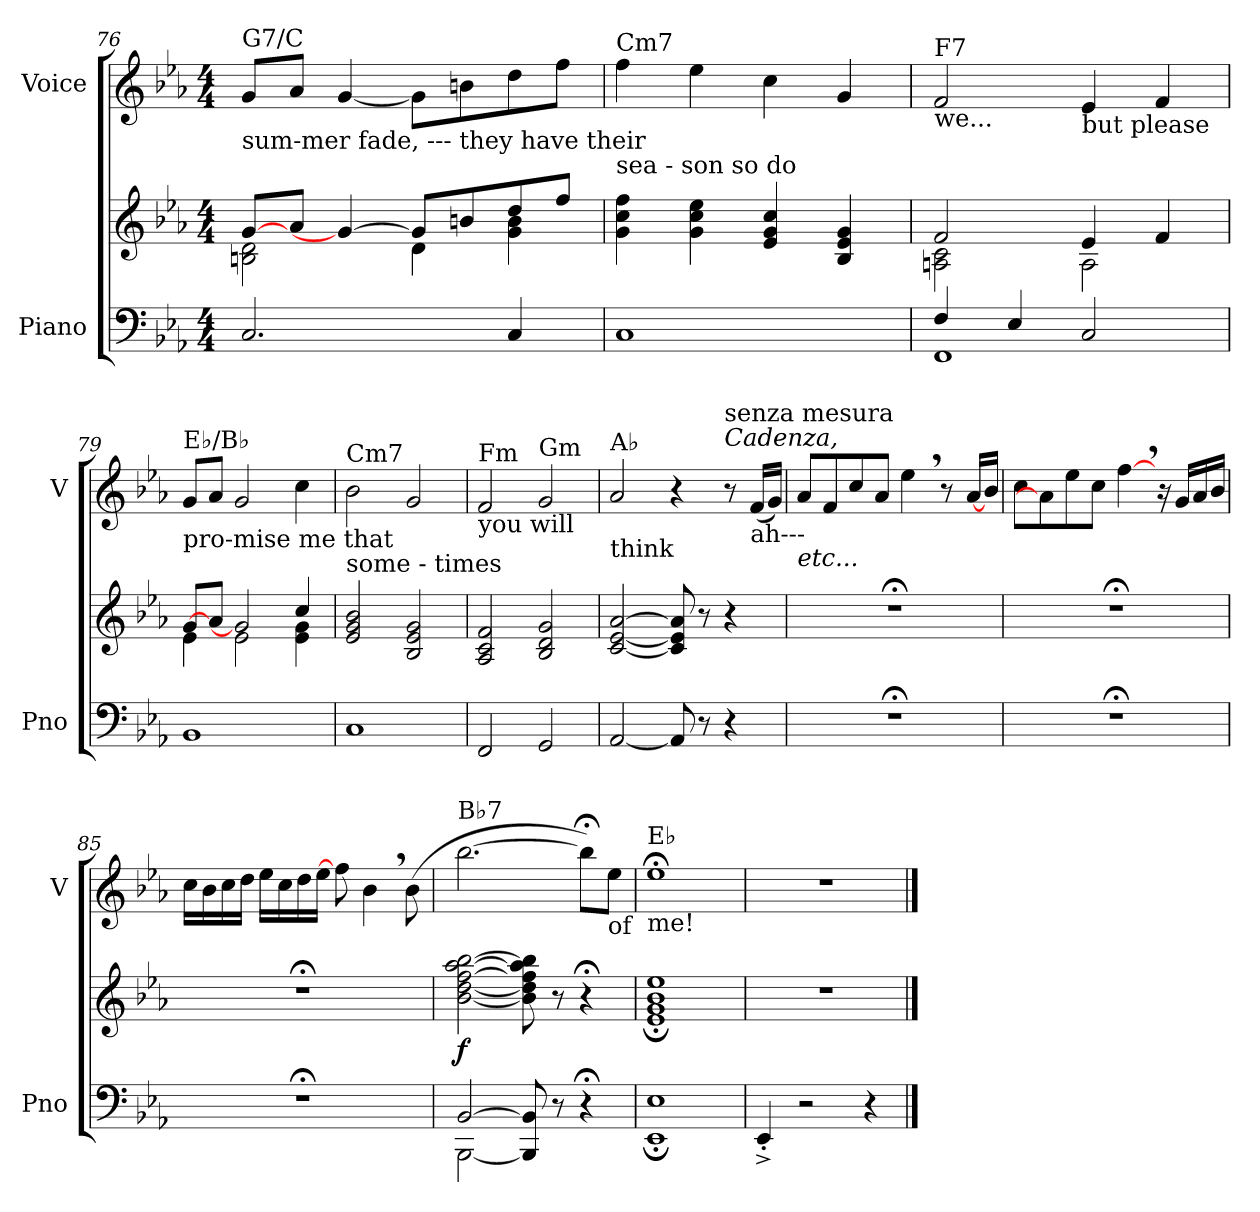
**kern	**kern	**dynam	**kern
*part2	*part2	*part2	*part1
*staff3	*staff2	*staff2/3	*staff1
*I"Piano	*	*	*I"Voice
*I'Pno	*	*	*I'V
!!LO:LB:g=z
*clefF4	*clefG2	*	*clefG2
*k[b-e-a-]	*k[b-e-a-]	*	*k[b-e-a-]
*M4/4	*M4/4	*	*M4/4
=76	=76	=76	=76
*	*^	*	*
!	!	!	!	!LO:TX:b:t=sum-mer fade, ---            they have their
!	!	!	!	!LO:TX:a:t=G7/C
2.C/	[8g/L	2Bn\ 2d\	.	8g/L
.	8a-/J	.	.	8a-/J
.	4g/_	.	.	[4g/
.	8g/L]	4d\	.	8g\L]
.	8bn/	.	.	8bn\
4C/	8dd/	4g\ 4b\	.	8dd\
.	8ff/J	.	.	8ff\J
*	*v	*v	*	*
=77	=77	=77	=77
!	!	!	!LO:TX:b:t=sea   -   son        so          do
!	!	!	!LO:TX:a:t=Cm7
1C	4g\ 4cc\ 4ff\	.	4ff\
.	4g\ 4cc\ 4ee-\	.	4ee-\
.	4e-/ 4g/ 4cc/	.	4cc\
.	4B-/ 4e-/ 4g/	.	4g/
=78	=78	=78	=78
*^	*^	*	*
!	!	!	!	!	!LO:TX:b:t=we...
!	!	!	!	!	!LO:TX:a:t=F7
4F/	1FF	2f/	2An\ 2c\	.	2f/
4E-/	.	.	.	.	.
!	!	!	!	!	!LO:TX:b:t=but   please
2C/	.	4e-/	2A\	.	4e-/
.	.	4f/	.	.	4f/
*v	*v	*	*	*	*
!!LO:LB:g=z
=79	=79	=79	=79	=79
!	!	!	!	!LO:TX:b:t=pro-mise me        that
!	!	!	!	!LO:TX:a:t=E♭/B♭
1BB-	[8g/L	4e-\	.	8g/L
.	8a-/J	.	.	8a-/J
.	2g/]	2e-\	.	2g/
.	4cc/	4e-\ 4g\	.	4cc\
=80	=80	=80	=80	=80
!	!	!	!	!LO:TX:b:t=some   -    times
!	!	!	!	!LO:TX:a:t=Cm7
*	*v	*v	*	*
1C	2e-/ 2g/ 2b-/	.	2b-\
.	2B-/ 2e-/ 2g/	.	2g/
=81	=81	=81	=81
!	!	!	!LO:TX:b:t=you               will
!	!	!	!LO:TX:a:t=Fm
2FF/	2A-/ 2c/ 2f/	.	2f/
!	!	!	!LO:TX:a:t=Gm
2GG/	2B-/ 2d/ 2g/	.	2g/
=82	=82	=82	=82
!	!	!	!LO:TX:b:t=think
!	!	!	!LO:TX:a:t=A♭
[2AA-/	[2c/ [2e-/ [2a-/	.	2a-/
8AA-/]	8c/] 8e-/] 8a-/]	.	4r
8r	8r	.	.
!	!	!	!LO:TX:a:i:t=Cadenza,
!	!	!	!LO:TX:a:t=senza mesura
4r	4r	.	8r
!	!	!	!LO:TX:b:t=ah---
.	.	.	(<16f/LL
.	.	.	16g/JJ)
!!LO:LB:g=z
=83	=83	=83	=83
!	!	!	!LO:TX:b:i:t=etc...
1r;<	1r;<	.	8a-/L
.	.	.	8f/
.	.	.	8cc/
.	.	.	8a-/J
.	.	.	4ee-,\
.	.	.	8r
.	.	.	[16a-/LL
.	.	.	16b-/JJ
=84	=84	=84	=84
1r;<	1r;<	.	8cc\L
.	.	.	8a-\]
.	.	.	8ee-\
.	.	.	8cc\J
.	.	.	[4ff,\
.	.	.	16r
.	.	.	16g/LL
.	.	.	16a-/
.	.	.	16b-/JJ
=85	=85	=85	=85
1r;<	1r;<	.	16cc\LL
.	.	.	16b-\
.	.	.	16cc\
.	.	.	16dd\JJ
.	.	.	16ee-\LL
.	.	.	16cc\
.	.	.	16dd\
.	.	.	16ee-\JJ
.	.	.	8ff\]
.	.	.	4b-,\
.	.	.	(>8b-\
=86	=86	=86	=86
*^	*	*	*
!	!	!	!	!LO:TX:a:t=B♭7
!	!	!	!LO:DY:b	!
[2BB-/	[2BBB-\	[2b-\ [2dd\ [2ff\ [2aa-\ [2bb-\	f	[2.bb-\
8BBB-/] 8BB-/]	2ryy	8b-\] 8dd\] 8ff\] 8aa-\] 8bb-\]	.	.
8r	.	8r	.	.
4r;<	.	4r;<	.	8bb-;<\L])
!	!	!	!	!LO:TX:b:t=of
.	.	.	.	8ee-\J
=87	=87	=87	=87	=87
*	*	*^	*	*
!	!	!	!	!	!LO:TX:b:t=me!
!	!	!	!	!	!LO:TX:a:t=E♭
1E-	1EE-;<	1ee-	1e-;< 1g;< 1b-;<	.	1ee-;<
=88	=88	=88	=88	=88	=88
!LO:TX:b:i:t=con 8	!	!	!	!	!
*v	*v	*	*	*	*
*	*v	*v	*	*
4EE-'^/	1r	.	1r
2r	.	.	.
4r	.	.	.
==	==	==	==
*-	*-	*-	*-
